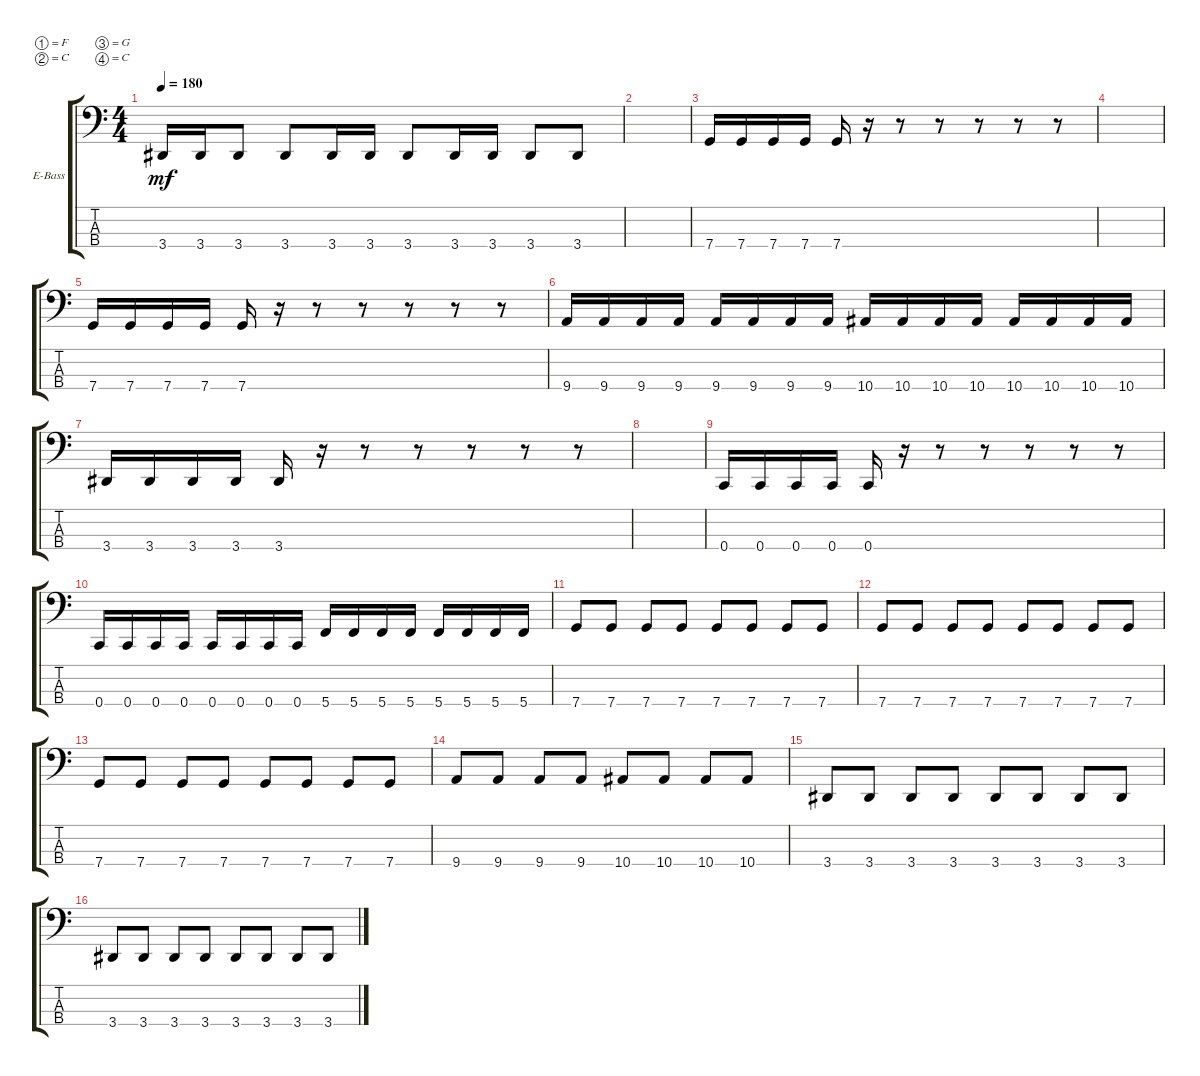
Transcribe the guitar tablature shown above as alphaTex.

\defaultSystemsLayout 4
\bracketExtendMode groupsimilarinstruments
\firstSystemTrackNameOrientation horizontal
\otherSystemsTrackNameOrientation horizontal
\track ("Electric Bass" "E-Bass") {instrument electricbassfinger}
\staff {score tabs}
\tuning (F2 C2 G1 C1)
\ts (4 4)
\tempo 180
\clef f4
\scale
0.333333
\ks c
3.4.16{dy mf} 3.4.16 3.4.8 3.4.8 3.4.16 3.4.16 3.4.8 3.4.16 3.4.16 3.4.8 3.4.8 |
\scale
0.333333 |
\scale
0.333333 7.4.16 7.4.16 7.4.16 7.4.16 7.4.16 r.16 r.8 r.8 r.8 r.8 r.8 |
\scale
0.333333 |
\scale
0.333333 7.4.16 7.4.16 7.4.16 7.4.16 7.4.16 r.16 r.8 r.8 r.8 r.8 r.8 |
\scale
0.333333 9.4.16 9.4.16 9.4.16 9.4.16 9.4.16 9.4.16 9.4.16 9.4.16 10.4.16 10.4.16 10.4.16 10.4.16 10.4.16 10.4.16 10.4.16 10.4.16 |
\scale
0.333333 3.4.16 3.4.16 3.4.16 3.4.16 3.4.16 r.16 r.8 r.8 r.8 r.8 r.8 |
\scale
0.333333 |
\scale
0.333333 0.4.16 0.4.16 0.4.16 0.4.16 0.4.16 r.16 r.8 r.8 r.8 r.8 r.8 |
\scale
0.333333 0.4.16 0.4.16 0.4.16 0.4.16 0.4.16 0.4.16 0.4.16 0.4.16 5.4.16 5.4.16 5.4.16 5.4.16 5.4.16 5.4.16 5.4.16 5.4.16 |
\scale
0.333333 7.4.8 7.4.8 7.4.8 7.4.8 7.4.8 7.4.8 7.4.8 7.4.8 |
\scale
0.333333 7.4.8 7.4.8 7.4.8 7.4.8 7.4.8 7.4.8 7.4.8 7.4.8 |
\scale
0.333333 7.4.8 7.4.8 7.4.8 7.4.8 7.4.8 7.4.8 7.4.8 7.4.8 |
\scale
0.333333 9.4.8 9.4.8 9.4.8 9.4.8 10.4.8 10.4.8 10.4.8 10.4.8 |
\scale
0.333333 3.4.8 3.4.8 3.4.8 3.4.8 3.4.8 3.4.8 3.4.8 3.4.8 |
\scale
0.333333 3.4.8 3.4.8 3.4.8 3.4.8 3.4.8 3.4.8 3.4.8 3.4.8
